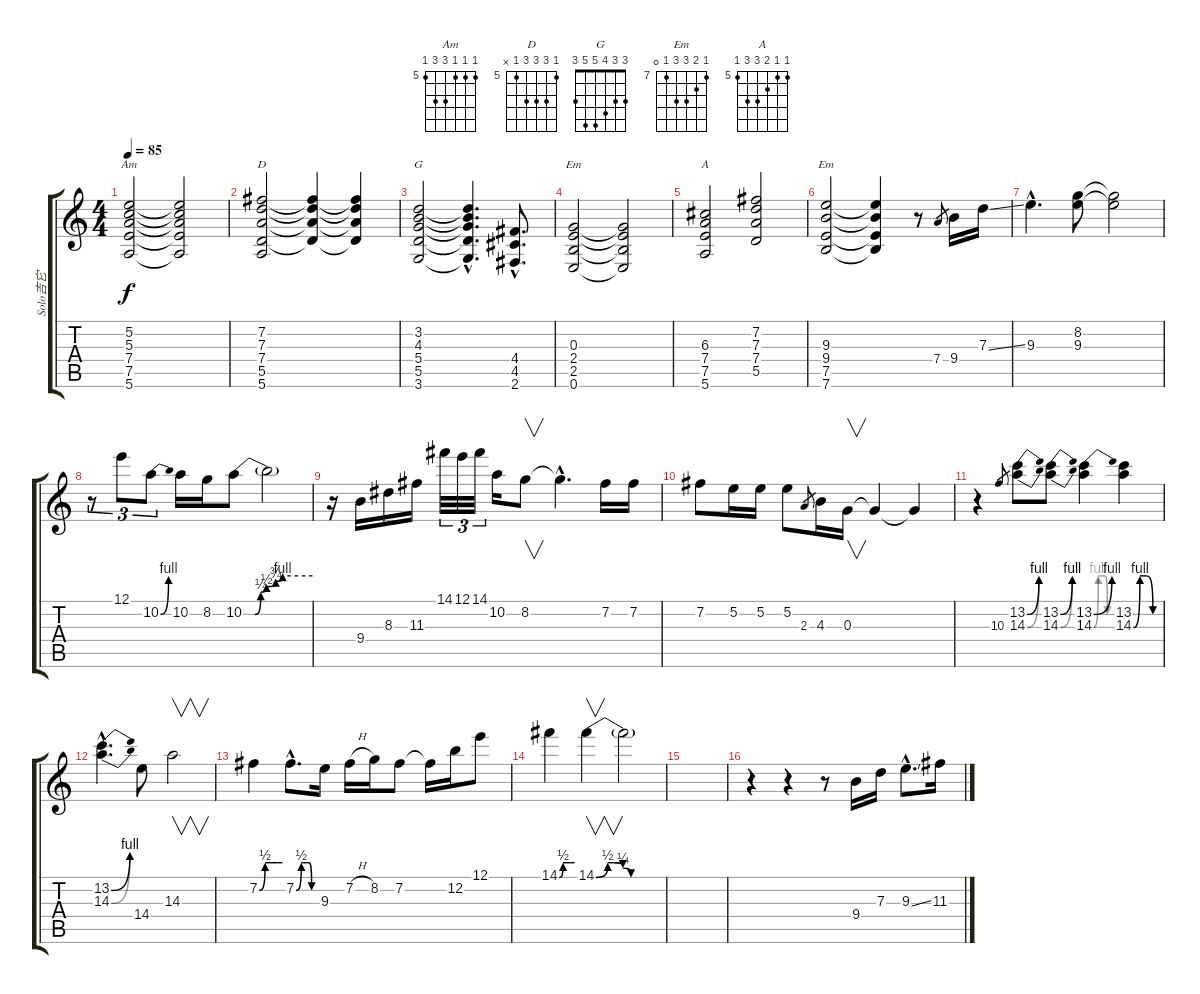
\track ("Solo吉它" "Solo吉它") {instrument acousticguitarsteel}
\staff {score tabs}
\tuning (E4 B3 G3 D3 A2 E2) {hide}
\chord ("Am" 5 5 5 7 7 5) {firstfret 5}
\chord ("D" 5 7 7 7 5 x) {firstfret 5}
\chord ("G" 3 3 4 5 5 3)
\chord ("Em" 0 0 0 2 2 0)
\chord ("A" 5 5 6 7 7 5) {firstfret 5}
\chord ("Em" 7 8 9 9 7 0) {firstfret 7}
\ts (4 4)
\tempo 85
\clef g2
\ks c
(5.2 5.3 7.4 7.5 5.6).2{ch "Am" dy f} (5.2{t} 5.3{t} 7.4{t} 7.5{t} 5.6{t}).2 |
(7.2 7.3 7.4 5.5 5.6).2{ch "D"} (7.2{t} 7.3{t} 7.4{t} 5.5{t}).4 (7.2{t} 7.3{t} 7.4{t} 5.5{t}).4 |
(3.2 4.3 5.4 5.5 3.6).2{ch "G"} (3.2{hac t} 4.3{hac t} 5.4{hac t} 5.5{hac t} 3.6{hac t}).4{d} (4.4{hac} 4.5{hac} 2.6{hac}).8{d} |
(0.3 2.4 2.5 0.6).2{ch "Em"} (0.3{t} 2.4{t} 2.5{t} 0.6{t}).2 |
(6.3 7.4 7.5 5.6).2{ch "A"} (7.2 7.3 7.4 5.5).2 |
(9.3 9.4 7.5 7.6).2{ch "Em"} (9.3{t} 9.4{t} 7.5{t} 7.6{t}).4 r.8{volume 16 instrument overdrivenguitar} 7.4.8{gr} 9.4.16 7.3{ss}.16 |
9.3{hac}.4{d} (8.2 9.3).8 (8.2{t} 9.3{t}).2 |
r.8{tu (3 2)} 12.1.8{tu (3 2)} 10.2{be (bend 0 0 60 4)}.8{tu (3 2)} 10.2.16 8.2.16 10.2{be (custom 0 0 10 0 15 1 20 2 28 3 34 4 60 4)}.8 10.2{t}.2 |
r.16 9.4.16 8.3.16 11.3.16 14.1.32{tu (3 2)} 12.1.32{tu (3 2)} 14.1.32{tu (3 2)} 10.2.16 8.2.8{v} 8.2{hac t}.4{d} 7.2.16 7.2.16 |
7.2.8 5.2.16 5.2.16 5.2.8 2.3.8{gr} 4.3.16 0.3.16{v} 0.3{t}.4 0.3{t}.4 |
r.4{volume 15 instrument distortionguitar} 10.3.8{gr} (13.2{be (bend 0 0 60 4)} 14.3{be (bend 0 0 60 4)}).8 (13.2{be (bend 0 0 60 4)} 14.3{be (bend 0 0 60 4)}).8 (13.2{be (bend 0 0 60 4)} 14.3{be (custom 0 0 15 4 22 4 30 4 37 4 45 0 60 0)}).4 (13.2 14.3{be (custom 0 0 15 4 30 4 45 0 60 0)}).4 |
(13.2{be (bend 0 0 60 4) hac} 14.3{be (bend 0 0 60 4) hac}).4{d} 14.4.8 14.3.2{v} |
7.2{be (custom 0 0 15 2 30 2 47 2 60 2)}.4 7.2{be (custom 0 0 15 2 21 2 30 2 37 2 45 0 60 0) hac}.8{d} 9.3.16 7.2{h}.16 8.2.16 7.2.8 7.2{t}.16 12.2.16 12.1.8 |
14.1{be (custom 0 0 15 2 30 2 45 2 60 2)}.4 14.1{be (custom 0 0 10 2 15 2 23 1 30 0 45 0 60 0)}.4{v volume 16} 14.1{t}.2 |
|
r.4{instrument overdrivenguitar} r.4 r.8 9.4.16 7.3.16 9.3{ss hac}.8{d} 11.3.16
